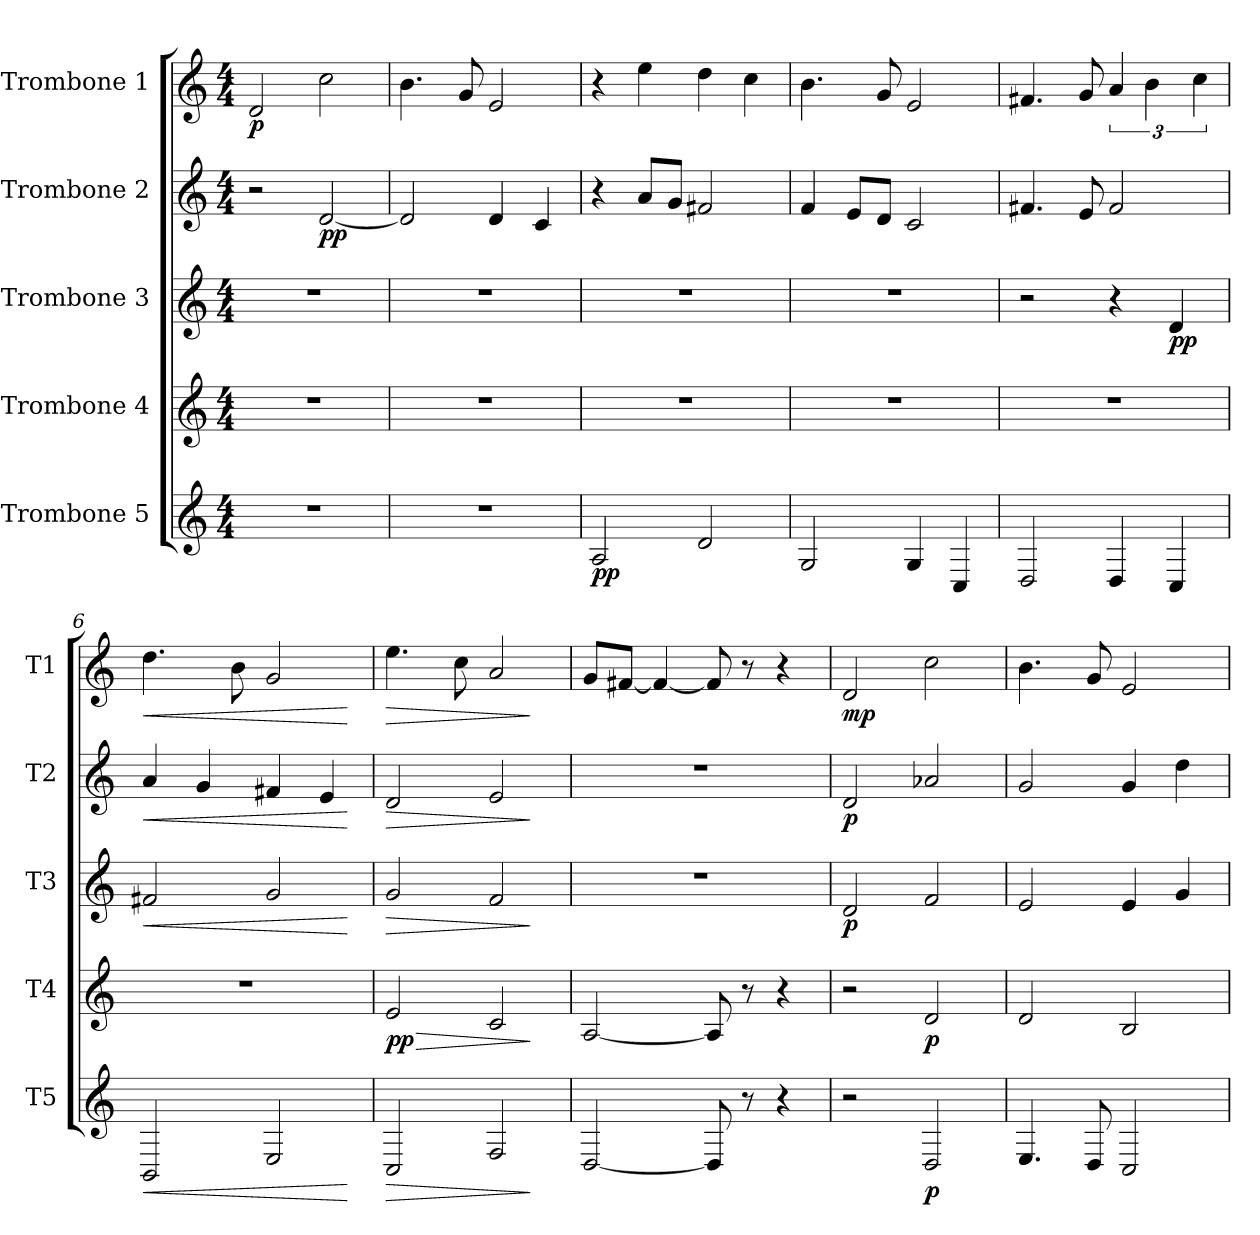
**kern	**dynam	**kern	**dynam	**kern	**dynam	**kern	**dynam	**kern	**dynam
*part5	*part5	*part4	*part4	*part3	*part3	*part2	*part2	*part1	*part1
*staff5	*staff5	*staff4	*staff4	*staff3	*staff3	*staff2	*staff2	*staff1	*staff1
*I"Trombone 5	*	*I"Trombone 4	*	*I"Trombone 3	*	*I"Trombone 2	*	*I"Trombone 1	*
*I'T5	*	*I'T4	*	*I'T3	*	*I'T2	*	*I'T1	*
*clefG2	*	*clefG2	*	*clefG2	*	*clefG2	*	*clefG2	*
*ITrd4c7	*	*ITrd4c7	*	*ITrd4c7	*	*ITrd4c7	*	*ITrd4c7	*
*k[b-]	*	*k[b-]	*	*k[b-]	*	*k[b-]	*	*k[b-]	*
*M4/4	*	*M4/4	*	*M4/4	*	*M4/4	*	*M4/4	*
*MM70	*	*MM70	*	*MM70	*	*MM70	*	*MM70	*
=1	=1	=1	=1	=1	=1	=1	=1	=1	=1
!	!	!	!	!	!	!	!	!	!LO:DY:b
1r	.	1r	.	1r	.	2r	.	2G/	p
!	!	!	!	!	!	!	!LO:DY:b	!	!
.	.	.	.	.	.	[2G/	pp	2f\	.
=2	=2	=2	=2	=2	=2	=2	=2	=2	=2
1r	.	1r	.	1r	.	2G/]	.	4.e\	.
.	.	.	.	.	.	.	.	8c/	.
.	.	.	.	.	.	4G/	.	2A/	.
.	.	.	.	.	.	4F/	.	.	.
=3	=3	=3	=3	=3	=3	=3	=3	=3	=3
!	!LO:DY:b	!	!	!	!	!	!	!	!
2D/	pp	1r	.	1r	.	4r	.	4r	.
.	.	.	.	.	.	8d/L	.	4a\	.
.	.	.	.	.	.	8c/J	.	.	.
2G/	.	.	.	.	.	2Bn/	.	4g\	.
.	.	.	.	.	.	.	.	4f\	.
=4	=4	=4	=4	=4	=4	=4	=4	=4	=4
2C/	.	1r	.	1r	.	4B-/	.	4.e\	.
.	.	.	.	.	.	8A/L	.	.	.
.	.	.	.	.	.	8G/J	.	8c/	.
4C/	.	.	.	.	.	2F/	.	2A/	.
4FF/	.	.	.	.	.	.	.	.	.
=5	=5	=5	=5	=5	=5	=5	=5	=5	=5
2GG/	.	1r	.	2r	.	4.Bn/	.	4.Bn/	.
.	.	.	.	.	.	8A/	.	8c/	.
4GG/	.	.	.	4r	.	2B/	.	6d/	.
.	.	.	.	.	.	.	.	6e\	.
!	!	!	!	!	!LO:DY:b	!	!	!	!
4FF/	.	.	.	4G/	pp	.	.	.	.
.	.	.	.	.	.	.	.	6f\	.
=6	=6	=6	=6	=6	=6	=6	=6	=6	=6
!	!LO:HP:b	!	!	!	!LO:HP:b	!	!LO:HP:b	!	!LO:HP:b
2EE/	<	1r	.	2Bn/	<	4d/	<	4.g\	<
.	.	.	.	.	.	4c/	.	.	.
.	.	.	.	.	.	.	.	8e\	.
2AA/	.	.	.	2c/	.	4Bn/	.	2c/	.
.	.	.	.	.	.	4A/	.	.	.
.	[	.	.	.	[	.	[	.	[
=7	=7	=7	=7	=7	=7	=7	=7	=7	=7
!	!LO:HP:b	!	!LO:HP:b	!	!LO:HP:b	!	!LO:HP:b	!	!LO:HP:b
!	!	!	!LO:DY:n=1:b	!	!	!	!	!	!
2FF/	>	2A/	> pp	2c/	>	2G/	>	4.a\	>
.	.	.	.	.	.	.	.	8f\	.
2BB-/	.	2F/	.	2B-/	.	2A/	.	2d/	.
.	]	.	]	.	]	.	]	.	]
!!LO:LB:g=z
=8	=8	=8	=8	=8	=8	=8	=8	=8	=8
[2GG/	.	[2D/	.	1r	.	1r	.	8c/L	.
.	.	.	.	.	.	.	.	[8Bn/J	.
.	.	.	.	.	.	.	.	4B/_	.
8GG/]	.	8D/]	.	.	.	.	.	8B/]	.
8r	.	8r	.	.	.	.	.	8r	.
4r	.	4r	.	.	.	.	.	4r	.
=9	=9	=9	=9	=9	=9	=9	=9	=9	=9
!	!	!	!	!	!LO:DY:b	!	!LO:DY:b	!	!LO:DY:b
2r	.	2r	.	2G/	p	2G/	p	2G/	mp
!	!LO:DY:b	!	!LO:DY:b	!	!	!	!	!	!
2GG/	p	2G/	p	2B-/	.	2d-X/	.	2f\	.
=10	=10	=10	=10	=10	=10	=10	=10	=10	=10
4.AA/	.	2G/	.	2A/	.	2c/	.	4.e\	.
8GG/	.	.	.	.	.	.	.	8c/	.
2FF/	.	2E/	.	4A/	.	4c/	.	2A/	.
.	.	.	.	4c/	.	4g\	.	.	.
=	=	=	=	=	=	=	=	=	=
*-	*-	*-	*-	*-	*-	*-	*-	*-	*-
